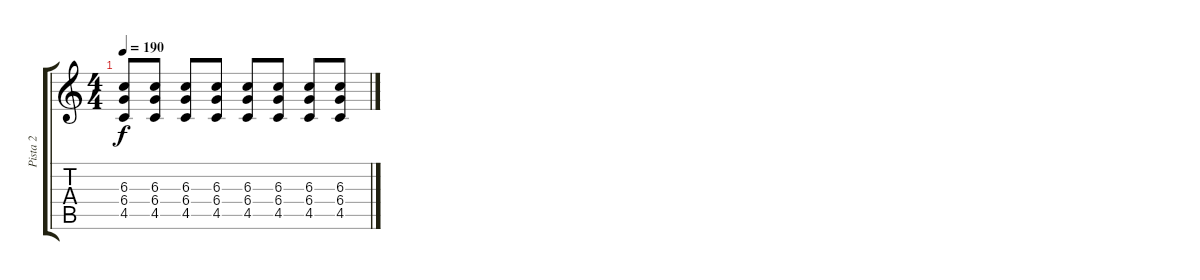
\track ("Pista 2" "Pista 2") {instrument overdrivenguitar}
\staff {score tabs}
\tuning (Eb4 Bb3 Gb3 Db3 Ab2 Eb2) {hide}
\ts (4 4)
\tempo 190
\clef g2
\ks c
(6.3 6.4 4.5).8{dy f} (6.3 6.4 4.5).8 (6.3 6.4 4.5).8 (6.3 6.4 4.5).8 (6.3 6.4 4.5).8 (6.3 6.4 4.5).8 (6.3 6.4 4.5).8 (6.3 6.4 4.5).8
